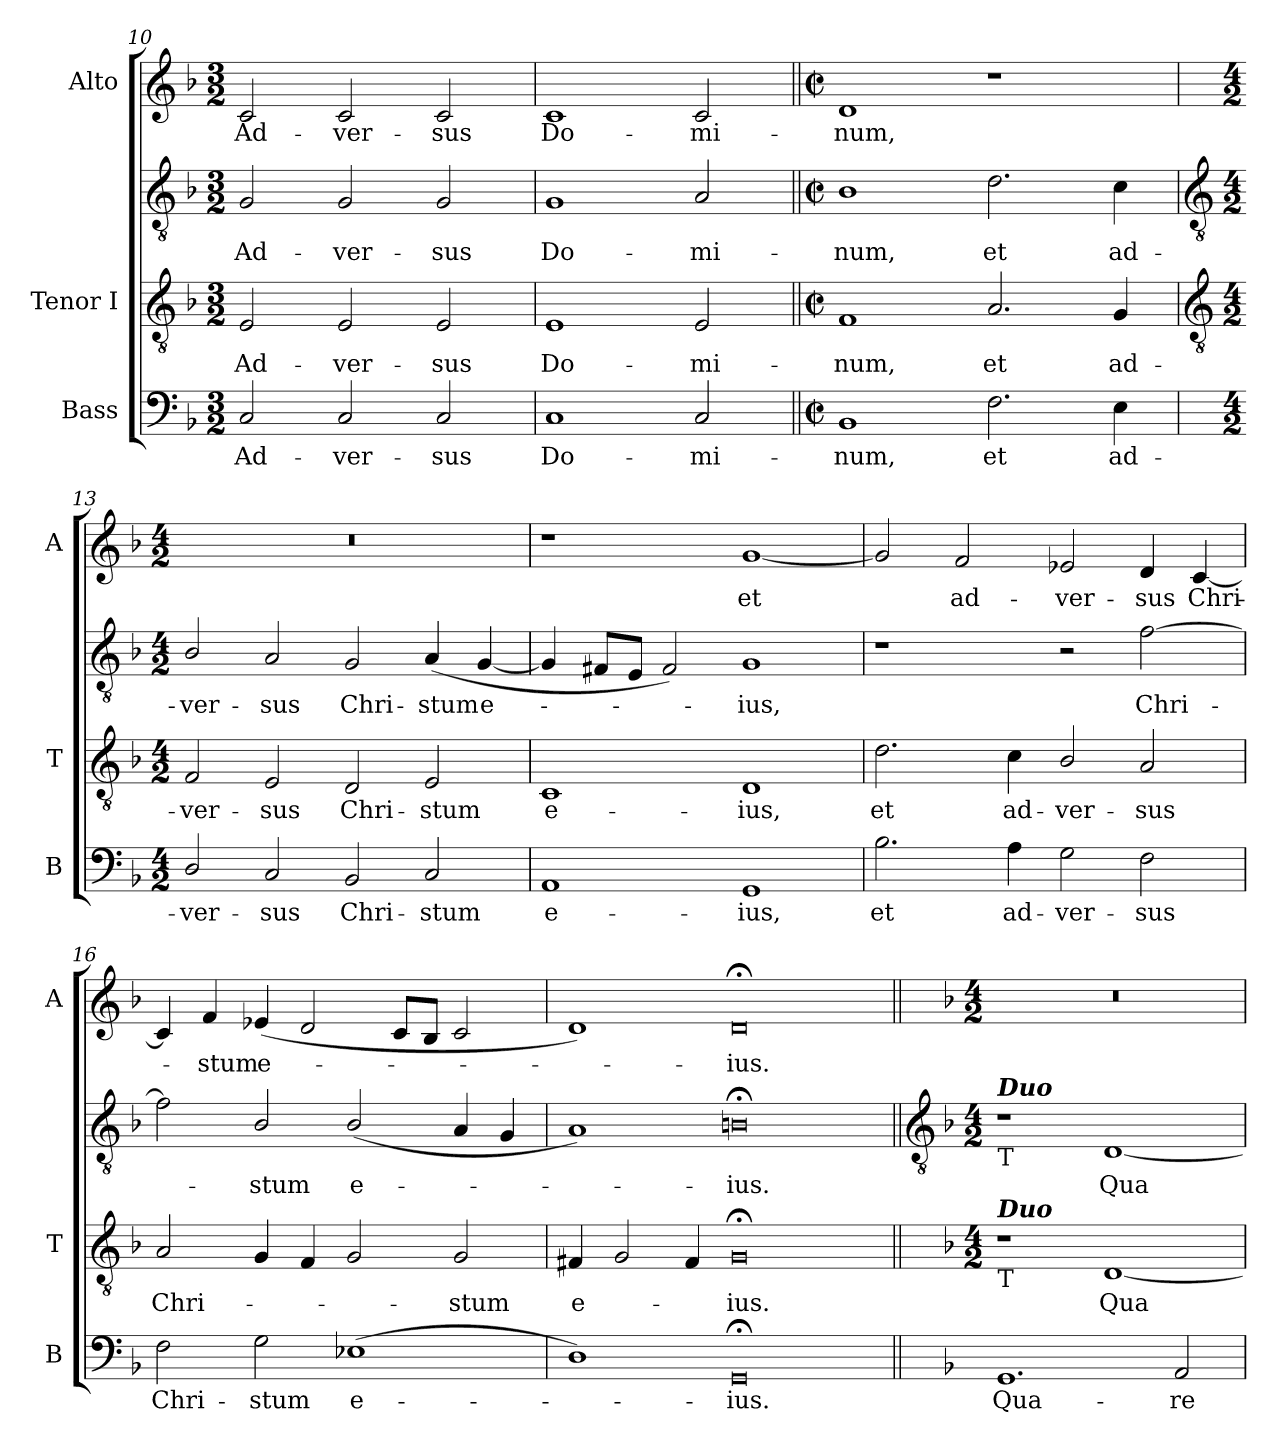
**kern	**text	**kern	**text	**kern	**text	**kern	**text
*part3	*part3	*part2	*part2	*part2	*part2	*part1	*part1
*staff4	*staff4	*staff3	*staff3	*staff2	*staff2	*staff1	*staff1
*I"Bass	*	*I"Tenor I	*	*	*	*I"Alto	*
*I'B	*	*I'T	*	*	*	*I'A	*
*clefF4	*	*clefGv2	*	*clefGv2	*	*clefG2	*
*k[b-]	*	*k[b-]	*	*k[b-]	*	*k[b-]	*
*F:	*	*F:	*	*F:	*	*F:	*
*M3/2	*	*M3/2	*	*M3/2	*	*M3/2	*
=10	=10	=10	=10	=10	=10	=10	=10
!	!LO:LY:b	!	!LO:LY:b	!	!LO:LY:b	!	!LO:LY:b
2C	Ad-	2E	Ad-	2G	Ad-	2c	Ad-
!	!LO:LY:b	!	!LO:LY:b	!	!LO:LY:b	!	!LO:LY:b
2C	-ver-	2E	-ver-	2G	-ver-	2c	-ver-
!	!LO:LY:b	!	!LO:LY:b	!	!LO:LY:b	!	!LO:LY:b
2C	-sus	2E	-sus	2G	-sus	2c	-sus
=11	=11	=11	=11	=11	=11	=11	=11
!	!LO:LY:b	!	!LO:LY:b	!	!LO:LY:b	!	!LO:LY:b
1C	Do-	1E	-Do-	1G	Do-	1c	Do-
!	!LO:LY:b	!	!LO:LY:b	!	!LO:LY:b	!	!LO:LY:b
2C	-mi-	2E	-mi-	2A	-mi-	2c	-mi-
=12||	=12||	=12||	=12||	=12||	=12||	=12||	=12||
*M4/2	*	*M4/2	*	*M4/2	*	*M4/2	*
*met(c|)	*	*met(c|)	*	*met(c|)	*	*met(c|)	*
!	!LO:LY:b	!	!LO:LY:b	!	!LO:LY:b	!	!LO:LY:b
1BB-	-num,	1F	-num,	1B-	-num,	1d	-num,
!	!LO:LY:b	!	!LO:LY:b	!	!LO:LY:b	!	!
2.F	et	2.A	et	2.d	et	1r	.
!	!LO:LY:b	!	!LO:LY:b	!	!LO:LY:b	!	!
4E	ad-	4G	ad-	4c	ad-	.	.
!!LO:LB:g=z
=13	=13	=13	=13	=13	=13	=13	=13
*	*	*clefGv2	*	*clefGv2	*	*	*
*M4/2	*	*M4/2	*	*M4/2	*	*M4/2	*
!	!LO:LY:b	!	!LO:LY:b	!	!LO:LY:b	!	!
2D/	-ver-	2F	ver-	2B-/	-ver-	0r	.
!	!LO:LY:b	!	!LO:LY:b	!	!LO:LY:b	!	!
2C	-sus	2E	-sus	2A	-sus	.	.
!	!LO:LY:b	!	!LO:LY:b	!	!LO:LY:b	!	!
2BB-	Chri-	2D	Chri-	2G	Chri-	.	.
!	!LO:LY:b	!	!LO:LY:b	!	!LO:LY:b	!	!
2C	-stum	2E	-stum	(<4A	-stum	.	.
!	!	!	!	!	!LO:LY:b	!	!
.	.	.	.	[4G	e-	.	.
=14	=14	=14	=14	=14	=14	=14	=14
!	!LO:LY:b	!	!LO:LY:b	!	!	!	!
1AA	e-	1C	e-	4G]	.	1r	.
.	.	.	.	8F#L	.	.	.
.	.	.	.	8EJ	.	.	.
.	.	.	.	2F#)	.	.	.
!	!LO:LY:b	!	!LO:LY:b	!	!LO:LY:b	!	!LO:LY:b
1GG	-ius,	1D	-ius,	1G	ius,	[1g	et
=15	=15	=15	=15	=15	=15	=15	=15
!	!LO:LY:b	!	!LO:LY:b	!	!	!	!
2.B-	et	2.d	et	1r	.	2g]	.
!	!	!	!	!	!	!	!LO:LY:b
.	.	.	.	.	.	2f	ad-
!	!LO:LY:b	!	!LO:LY:b	!	!	!	!
4A	ad-	4c	ad-	.	.	.	.
!	!LO:LY:b	!	!LO:LY:b	!	!	!	!LO:LY:b
2G	-ver-	2B-/	-ver-	2r	.	2e-X	-ver-
!	!LO:LY:b	!	!LO:LY:b	!	!LO:LY:b	!	!LO:LY:b
2F	-sus	2A	-sus	[2f	Chri-	4d	-sus
!	!	!	!	!	!	!	!LO:LY:b
.	.	.	.	.	.	[4c	Chri-
=16	=16	=16	=16	=16	=16	=16	=16
!	!LO:LY:b	!	!LO:LY:b	!	!	!	!
2F	Chri-	2A	Chri-	2f]	.	4c]	.
!	!	!	!	!	!	!	!LO:LY:b
.	.	.	.	.	.	4f	stum
!	!LO:LY:b	!	!	!	!LO:LY:b	!	!LO:LY:b
2G	-stum	4G	.	2B-/	stum	(<4e-X	e-
.	.	4F	.	.	.	2d	.
!	!LO:LY:b	!	!	!	!LO:LY:b	!	!
(>1E-X	e-	2G	.	(<2B-/	e-	.	.
.	.	.	.	.	.	8cL	.
.	.	.	.	.	.	8B-J	.
!	!	!	!LO:LY:b	!	!	!	!
.	.	2G	stum	4A	.	2c	.
.	.	.	.	4G	.	.	.
=17	=17	=17	=17	=17	=17	=17	=17
!	!	!	!LO:LY:b	!	!	!	!
1D)	.	4F#X	e-	1A)	.	1d)	.
.	.	2G	.	.	.	.	.
.	.	4F#	.	.	.	.	.
!	!LO:LY:b	!	!LO:LY:b	!	!LO:LY:b	!	!LO:LY:b
0GG;<	ius.	0G;<	ius.	0Bn;<	ius.	0d;<	ius.
!!LO:LB:g=z
=18||	=18||	=18||	=18||	=18||	=18||	=18||	=18||
*	*	*	*	*clefGv2	*	*	*
*	*	*k[b-]	*	*k[b-]	*	*	*
*	*	*F:	*	*F:	*	*	*
*	*	*M4/2	*	*M4/2	*	*M4/2	*
!	!	!	!	!LO:TX:a:Bi:t=Duo	!	!	!
!	!	!	!	!LO:TX:b:t=T	!	!	!
!	!	!LO:TX:a:Bi:t=Duo	!	!	!	!	!
!	!	!LO:TX:b:t=T	!	!	!	!	!
!	!LO:LY:b	!	!	!	!	!	!
1.GG	Qua-	1r	.	1r	.	0r	.
!	!	!	!LO:LY:b	!	!LO:LY:b	!	!
.	.	[1D	Qua-	[1D	Qua-	.	.
!	!LO:LY:b	!	!	!	!	!	!
2AA	-re	.	.	.	.	.	.
=	=	=	=	=	=	=	=
*-	*-	*-	*-	*-	*-	*-	*-
